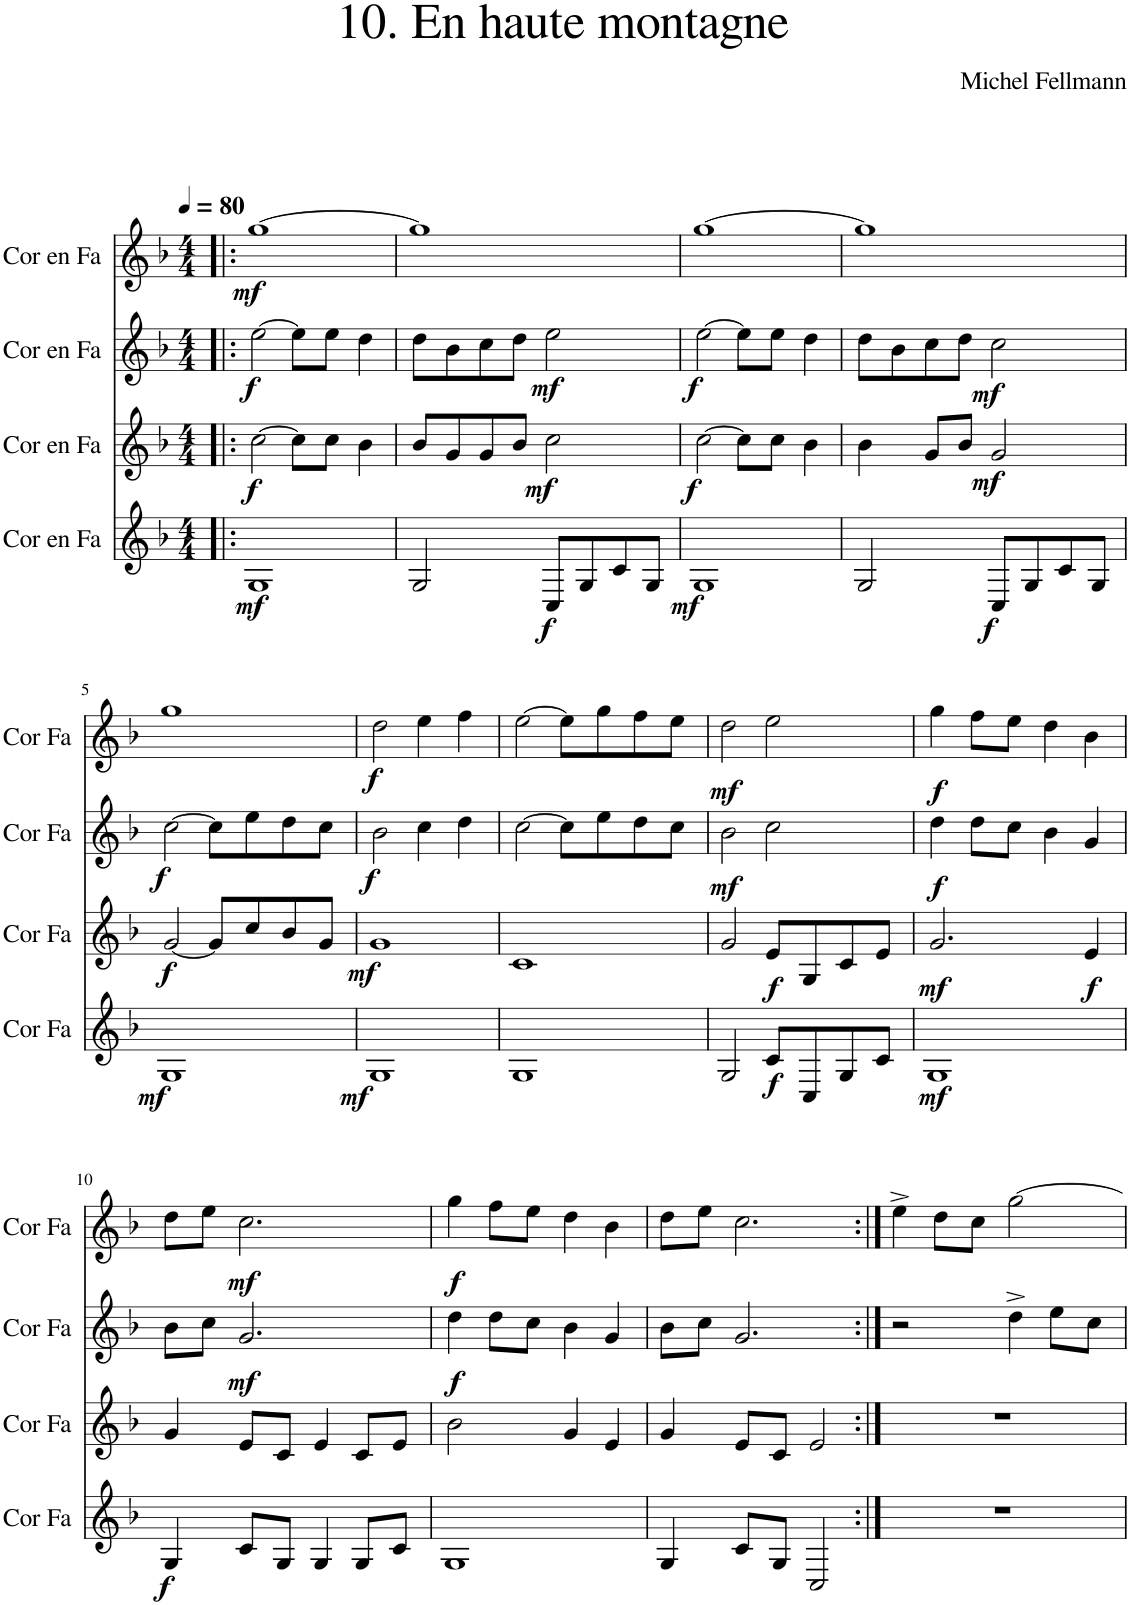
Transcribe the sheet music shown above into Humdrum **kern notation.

**kern	**dynam	**kern	**dynam	**kern	**dynam	**kern	**dynam
*part4	*part4	*part3	*part3	*part2	*part2	*part1	*part1
*staff4	*staff4	*staff3	*staff3	*staff2	*staff2	*staff1	*staff1
*I"Cor en Fa	*	*I"Cor en Fa	*	*I"Cor en Fa	*	*I"Cor en Fa	*
*I'Cor Fa	*	*I'Cor Fa	*	*I'Cor Fa	*	*I'Cor Fa	*
*clefG2	*	*clefG2	*	*clefG2	*	*clefG2	*
*Trd4c7	*	*Trd4c7	*	*Trd4c7	*	*Trd4c7	*
*k[b-]	*	*k[b-]	*	*k[b-]	*	*k[b-]	*
*M4/4	*	*M4/4	*	*M4/4	*	*M4/4	*
*MM80	*	*MM80	*	*MM80	*	*MM80	*
=1!|:	=1!|:	=1!|:	=1!|:	=1!|:	=1!|:	=1!|:	=1!|:
!	!LO:DY:b	!	!LO:DY:b	!	!LO:DY:b	!	!LO:DY:b
1G	mf	[2cc\	f	[2ee\	f	[1gg	mf
.	.	8cc\L]	.	8ee\L]	.	.	.
.	.	8cc\J	.	8ee\J	.	.	.
.	.	4b-\	.	4dd\	.	.	.
=2	=2	=2	=2	=2	=2	=2	=2
2G/	.	8b-/L	.	8dd\L	.	1gg]	.
.	.	8g/	.	8b-\	.	.	.
.	.	8g/	.	8cc\	.	.	.
.	.	8b-/J	.	8dd\J	.	.	.
!	!LO:DY:b	!	!LO:DY:b	!	!LO:DY:b	!	!
8C/L	f	2cc\	mf	2ee\	mf	.	.
8G/	.	.	.	.	.	.	.
8c/	.	.	.	.	.	.	.
8G/J	.	.	.	.	.	.	.
=3	=3	=3	=3	=3	=3	=3	=3
!	!LO:DY:b	!	!LO:DY:b	!	!LO:DY:b	!	!
1G	mf	[2cc\	f	[2ee\	f	[1gg	.
.	.	8cc\L]	.	8ee\L]	.	.	.
.	.	8cc\J	.	8ee\J	.	.	.
.	.	4b-\	.	4dd\	.	.	.
=4	=4	=4	=4	=4	=4	=4	=4
2G/	.	4b-\	.	8dd\L	.	1gg]	.
.	.	.	.	8b-\	.	.	.
.	.	8g/L	.	8cc\	.	.	.
.	.	8b-/J	.	8dd\J	.	.	.
!	!LO:DY:b	!	!LO:DY:b	!	!LO:DY:b	!	!
8C/L	f	2g/	mf	2cc\	mf	.	.
8G/	.	.	.	.	.	.	.
8c/	.	.	.	.	.	.	.
8G/J	.	.	.	.	.	.	.
!!LO:LB:g=z
=5	=5	=5	=5	=5	=5	=5	=5
!	!LO:DY:b	!	!LO:DY:b	!	!LO:DY:b	!	!
1G	mf	[2g/	f	[2cc\	f	1gg	.
.	.	8g/L]	.	8cc\L]	.	.	.
.	.	8cc/	.	8ee\	.	.	.
.	.	8b-/	.	8dd\	.	.	.
.	.	8g/J	.	8cc\J	.	.	.
=6	=6	=6	=6	=6	=6	=6	=6
!	!LO:DY:b	!	!LO:DY:b	!	!LO:DY:b	!	!LO:DY:b
1G	mf	1g	mf	2b-\	f	2dd\	f
.	.	.	.	4cc\	.	4ee\	.
.	.	.	.	4dd\	.	4ff\	.
=7	=7	=7	=7	=7	=7	=7	=7
1G	.	1c	.	[2cc\	.	[2ee\	.
.	.	.	.	8cc\L]	.	8ee\L]	.
.	.	.	.	8ee\	.	8gg\	.
.	.	.	.	8dd\	.	8ff\	.
.	.	.	.	8cc\J	.	8ee\J	.
=8	=8	=8	=8	=8	=8	=8	=8
!	!	!	!	!	!LO:DY:b	!	!LO:DY:b
2G/	.	2g/	.	2b-\	mf	2dd\	mf
!	!LO:DY:b	!	!LO:DY:b	!	!	!	!
8c/L	f	8e/L	f	2cc\	.	2ee\	.
8C/	.	8G/	.	.	.	.	.
8G/	.	8c/	.	.	.	.	.
8c/J	.	8e/J	.	.	.	.	.
=9	=9	=9	=9	=9	=9	=9	=9
!	!LO:DY:b	!	!LO:DY:b	!	!LO:DY:b	!	!LO:DY:b
1G	mf	2.g/	mf	4dd\	f	4gg\	f
.	.	.	.	8dd\L	.	8ff\L	.
.	.	.	.	8cc\J	.	8ee\J	.
.	.	.	.	4b-\	.	4dd\	.
!	!	!	!LO:DY:b	!	!	!	!
.	.	4e/	f	4g/	.	4b-\	.
!!LO:LB:g=z
=10	=10	=10	=10	=10	=10	=10	=10
!	!LO:DY:b	!	!	!	!	!	!
4G/	f	4g/	.	8b-\L	.	8dd\L	.
.	.	.	.	8cc\J	.	8ee\J	.
!	!	!	!	!	!LO:DY:b	!	!LO:DY:b
8c/L	.	8e/L	.	2.g/	mf	2.cc\	mf
8G/J	.	8c/J	.	.	.	.	.
4G/	.	4e/	.	.	.	.	.
8G/L	.	8c/L	.	.	.	.	.
8c/J	.	8e/J	.	.	.	.	.
=11	=11	=11	=11	=11	=11	=11	=11
!	!	!	!	!	!LO:DY:b	!	!LO:DY:b
1G	.	2b-\	.	4dd\	f	4gg\	f
.	.	.	.	8dd\L	.	8ff\L	.
.	.	.	.	8cc\J	.	8ee\J	.
.	.	4g/	.	4b-\	.	4dd\	.
.	.	4e/	.	4g/	.	4b-\	.
=12	=12	=12	=12	=12	=12	=12	=12
4G/	.	4g/	.	8b-\L	.	8dd\L	.
.	.	.	.	8cc\J	.	8ee\J	.
8c/L	.	8e/L	.	2.g/	.	2.cc\	.
8G/J	.	8c/J	.	.	.	.	.
2C/	.	2e/	.	.	.	.	.
=13:|!	=13:|!	=13:|!	=13:|!	=13:|!	=13:|!	=13:|!	=13:|!
1r	.	1r	.	2r	.	4ee^\	.
.	.	.	.	.	.	8dd\L	.
.	.	.	.	.	.	8cc\J	.
.	.	.	.	4dd^\	.	[2gg\	.
.	.	.	.	8ee\L	.	.	.
.	.	.	.	8cc\J	.	.	.
=	=	=	=	=	=	=	=
*-	*-	*-	*-	*-	*-	*-	*-
